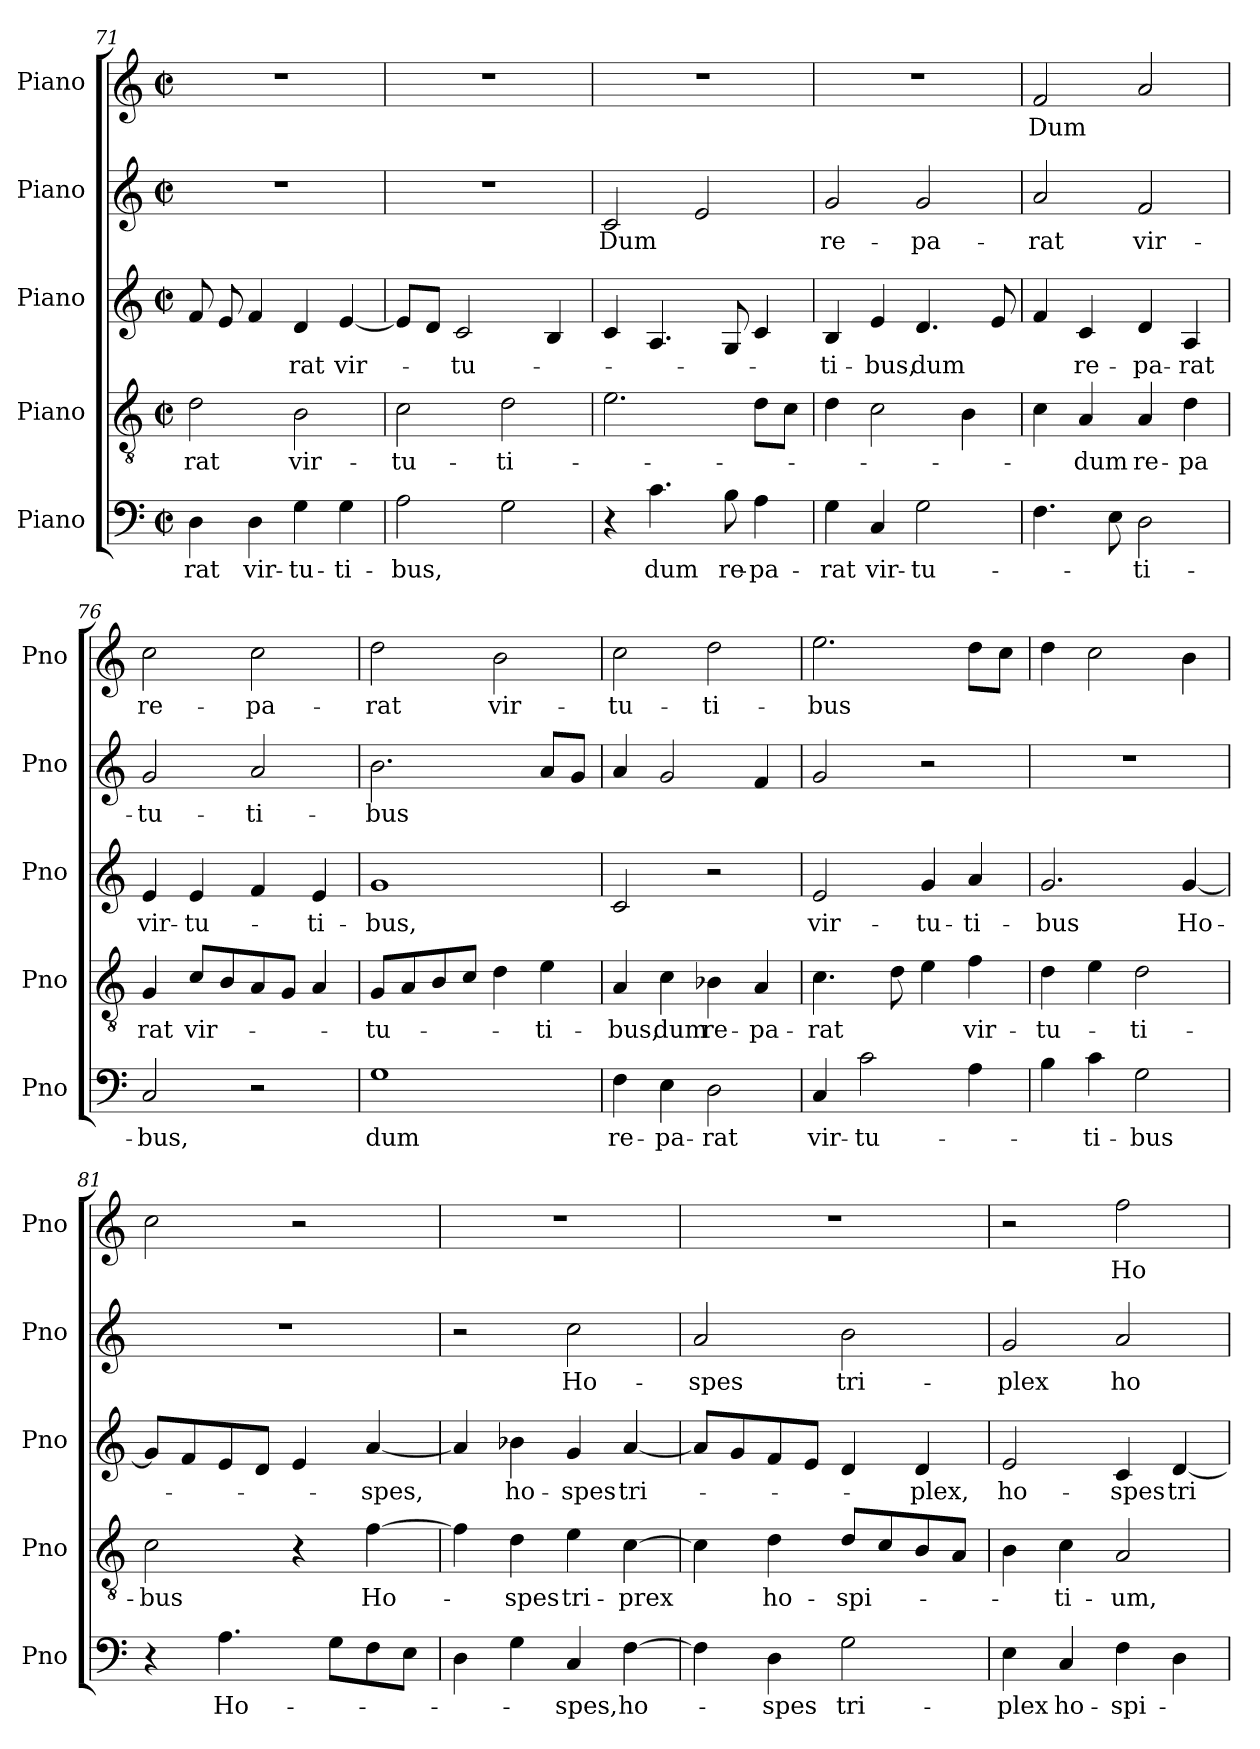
**kern	**text	**kern	**text	**kern	**text	**kern	**text	**kern	**text
*part5	*part5	*part4	*part4	*part3	*part3	*part2	*part2	*part1	*part1
*staff5	*staff5	*staff4	*staff4	*staff3	*staff3	*staff2	*staff2	*staff1	*staff1
*I"Piano	*	*I"Piano	*	*I"Piano	*	*I"Piano	*	*I"Piano	*
*I'Pno	*	*I'Pno	*	*I'Pno	*	*I'Pno	*	*I'Pno	*
*clefF4	*	*clefGv2	*	*clefG2	*	*clefG2	*	*clefG2	*
*k[]	*	*k[]	*	*k[]	*	*k[]	*	*k[]	*
*M2/2	*	*M2/2	*	*M2/2	*	*M2/2	*	*M2/2	*
*met(c|)	*	*met(c|)	*	*met(c|)	*	*met(c|)	*	*met(c|)	*
=71	=71	=71	=71	=71	=71	=71	=71	=71	=71
!	!LO:LY:b	!	!LO:LY:b	!	!	!	!	!	!
4D\	-rat	2d\	-rat	8f/	.	1r	.	1r	.
.	.	.	.	8e/	.	.	.	.	.
!	!LO:LY:b	!	!	!	!	!	!	!	!
4D\	vir-	.	.	4f/	.	.	.	.	.
!	!LO:LY:b	!	!LO:LY:b	!	!LO:LY:b	!	!	!	!
4G\	-tu-	2B\	vir-	4d/	-rat	.	.	.	.
!	!LO:LY:b	!	!	!	!LO:LY:b	!	!	!	!
4G\	-ti-	.	.	[4e/	vir-	.	.	.	.
=72	=72	=72	=72	=72	=72	=72	=72	=72	=72
!	!LO:LY:b	!	!LO:LY:b	!	!	!	!	!	!
2A\	-bus,	2c\	-tu-	8e/L]	.	1r	.	1r	.
.	.	.	.	8d/J	.	.	.	.	.
!	!	!	!	!	!LO:LY:b	!	!	!	!
.	.	.	.	2c/	-tu-	.	.	.	.
!	!	!	!LO:LY:b	!	!	!	!	!	!
2G\	.	2d\	-ti-	.	.	.	.	.	.
.	.	.	.	4B/	.	.	.	.	.
=73	=73	=73	=73	=73	=73	=73	=73	=73	=73
!	!	!	!	!	!	!	!LO:LY:b	!	!
4r	.	2.e\	.	4c/	.	2c/	Dum	1r	.
!	!LO:LY:b	!	!	!	!	!	!	!	!
4.c\	dum	.	.	4.A/	.	.	.	.	.
.	.	.	.	.	.	2e/	.	.	.
!	!LO:LY:b	!	!	!	!	!	!	!	!
8B\	re-	.	.	8G/	.	.	.	.	.
!	!LO:LY:b	!	!	!	!	!	!	!	!
4A\	-pa-	8d\L	.	4c/	.	.	.	.	.
.	.	8c\J	.	.	.	.	.	.	.
=74	=74	=74	=74	=74	=74	=74	=74	=74	=74
!	!LO:LY:b	!	!	!	!LO:LY:b	!	!LO:LY:b	!	!
4G\	-rat	4d\	.	4B/	-ti-	2g/	re-	1r	.
!	!LO:LY:b	!	!	!	!LO:LY:b	!	!	!	!
4C/	vir-	2c\	.	4e/	-bus,	.	.	.	.
!	!LO:LY:b	!	!	!	!LO:LY:b	!	!LO:LY:b	!	!
2G\	-tu-	.	.	4.d/	dum	2g/	-pa-	.	.
.	.	4B\	.	.	.	.	.	.	.
.	.	.	.	8e/	.	.	.	.	.
!!LO:LB:g=z
=75	=75	=75	=75	=75	=75	=75	=75	=75	=75
!	!	!	!	!	!	!	!LO:LY:b	!	!LO:LY:b
4.F\	.	4c\	.	4f/	.	2a/	-rat	2f/	Dum
!	!	!	!LO:LY:b	!	!LO:LY:b	!	!	!	!
.	.	4A/	-dum	4c/	re-	.	.	.	.
8E\	.	.	.	.	.	.	.	.	.
!	!LO:LY:b	!	!LO:LY:b	!	!LO:LY:b	!	!LO:LY:b	!	!
2D\	-ti-	4A/	re-	4d/	-pa-	2f/	vir-	2a/	.
!	!	!	!LO:LY:b	!	!LO:LY:b	!	!	!	!
.	.	4d\	-pa­	4A/	-rat	.	.	.	.
=76	=76	=76	=76	=76	=76	=76	=76	=76	=76
!	!LO:LY:b	!	!LO:LY:b	!	!LO:LY:b	!	!LO:LY:b	!	!LO:LY:b
2C/	-bus,	4G/	rat	4e/	vir-	2g/	-tu-	2cc\	re-
!	!	!	!LO:LY:b	!	!LO:LY:b	!	!	!	!
.	.	8c/L	vir-	4e/	-tu-	.	.	.	.
.	.	8B/	.	.	.	.	.	.	.
!	!	!	!	!	!	!	!LO:LY:b	!	!LO:LY:b
2r	.	8A/	.	4f/	.	2a/	-ti-	2cc\	-pa-
.	.	8G/J	.	.	.	.	.	.	.
!	!	!	!	!	!LO:LY:b	!	!	!	!
.	.	4A/	.	4e/	-ti-	.	.	.	.
=77	=77	=77	=77	=77	=77	=77	=77	=77	=77
!	!LO:LY:b	!	!LO:LY:b	!	!LO:LY:b	!	!LO:LY:b	!	!LO:LY:b
1G	dum	8G/L	-tu-	1g	-bus,	2.b\	-bus	2dd\	-rat
.	.	8A/	.	.	.	.	.	.	.
.	.	8B/	.	.	.	.	.	.	.
.	.	8c/J	.	.	.	.	.	.	.
!	!	!	!	!	!	!	!	!	!LO:LY:b
.	.	4d\	.	.	.	.	.	2b\	vir-
!	!	!	!LO:LY:b	!	!	!	!	!	!
.	.	4e\	-ti-	.	.	8a/L	.	.	.
.	.	.	.	.	.	8g/J	.	.	.
=78	=78	=78	=78	=78	=78	=78	=78	=78	=78
!	!LO:LY:b	!	!LO:LY:b	!	!	!	!	!	!LO:LY:b
4F\	re-	4A/	-bus,	2c/	.	4a/	.	2cc\	-tu-
!	!LO:LY:b	!	!LO:LY:b	!	!	!	!	!	!
4E\	-pa-	4c\	dum	.	.	2g/	.	.	.
!	!LO:LY:b	!	!LO:LY:b	!	!	!	!	!	!LO:LY:b
2D\	-rat	4B-X\	re-	2r	.	.	.	2dd\	-ti-
!	!	!	!LO:LY:b	!	!	!	!	!	!
.	.	4A/	-pa-	.	.	4f/	.	.	.
=79	=79	=79	=79	=79	=79	=79	=79	=79	=79
!	!LO:LY:b	!	!LO:LY:b	!	!LO:LY:b	!	!	!	!LO:LY:b
4C/	vir-	4.c\	-rat	2e/	vir-	2g/	.	2.ee\	-bus
!	!LO:LY:b	!	!	!	!	!	!	!	!
2c\	-tu-	.	.	.	.	.	.	.	.
.	.	8d\	.	.	.	.	.	.	.
!	!	!	!	!	!LO:LY:b	!	!	!	!
.	.	4e\	.	4g/	-tu-	2r	.	.	.
!	!	!	!LO:LY:b	!	!LO:LY:b	!	!	!	!
4A\	.	4f\	vir-	4a/	-ti-	.	.	8dd\L	.
.	.	.	.	.	.	.	.	8cc\J	.
=80	=80	=80	=80	=80	=80	=80	=80	=80	=80
!	!	!	!LO:LY:b	!	!LO:LY:b	!	!	!	!
4B\	.	4d\	-tu-	2.g/	-bus	1r	.	4dd\	.
!	!LO:LY:b	!	!	!	!	!	!	!	!
4c\	-ti-	4e\	.	.	.	.	.	2cc\	.
!	!LO:LY:b	!	!LO:LY:b	!	!	!	!	!	!
2G\	-bus	2d\	-ti-	.	.	.	.	.	.
!	!	!	!	!	!LO:LY:b	!	!	!	!
.	.	.	.	[4g/	Ho-	.	.	4b\	.
=81	=81	=81	=81	=81	=81	=81	=81	=81	=81
!	!	!	!LO:LY:b	!	!	!	!	!	!
4r	.	2c\	-bus	8g/L]	.	1r	.	2cc\	.
.	.	.	.	8f/	.	.	.	.	.
!	!LO:LY:b	!	!	!	!	!	!	!	!
4.A\	Ho-	.	.	8e/	.	.	.	.	.
.	.	.	.	8d/J	.	.	.	.	.
.	.	4r	.	4e/	.	.	.	2r	.
8G\L	.	.	.	.	.	.	.	.	.
!	!	!	!LO:LY:b	!	!LO:LY:b	!	!	!	!
8F\	.	[4f\	Ho-	[4a/	-spes,	.	.	.	.
8E\J	.	.	.	.	.	.	.	.	.
!!LO:LB:g=z
=82	=82	=82	=82	=82	=82	=82	=82	=82	=82
4D\	.	4f\]	.	4a/]	.	2r	.	1r	.
!	!	!	!LO:LY:b	!	!LO:LY:b	!	!	!	!
4G\	.	4d\	-spes	4b-X\	ho-	.	.	.	.
!	!LO:LY:b	!	!LO:LY:b	!	!LO:LY:b	!	!LO:LY:b	!	!
4C/	-spes,	4e\	tri-	4g/	-spes	2cc\	Ho-	.	.
!	!LO:LY:b	!	!LO:LY:b	!	!LO:LY:b	!	!	!	!
[4F\	ho-	[4c\	-prex	[4a/	tri-	.	.	.	.
=83	=83	=83	=83	=83	=83	=83	=83	=83	=83
!	!	!	!	!	!	!	!LO:LY:b	!	!
4F\]	.	4c\]	.	8a/L]	.	2a/	-spes	1r	.
.	.	.	.	8g/	.	.	.	.	.
!	!LO:LY:b	!	!LO:LY:b	!	!	!	!	!	!
4D\	-spes	4d\	ho-	8f/	.	.	.	.	.
.	.	.	.	8e/J	.	.	.	.	.
!	!LO:LY:b	!	!LO:LY:b	!	!	!	!LO:LY:b	!	!
2G\	tri-	8d/L	-spi-	4d/	.	2b\	tri-	.	.
.	.	8c/	.	.	.	.	.	.	.
!	!	!	!	!	!LO:LY:b	!	!	!	!
.	.	8B/	.	4d/	-plex,	.	.	.	.
.	.	8A/J	.	.	.	.	.	.	.
=84	=84	=84	=84	=84	=84	=84	=84	=84	=84
!	!LO:LY:b	!	!	!	!LO:LY:b	!	!LO:LY:b	!	!
4E\	-plex	4B\	.	2e/	ho-	2g/	-plex	2r	.
!	!LO:LY:b	!	!LO:LY:b	!	!	!	!	!	!
4C/	ho-	4c\	-ti-	.	.	.	.	.	.
!	!LO:LY:b	!	!LO:LY:b	!	!LO:LY:b	!	!LO:LY:b	!	!LO:LY:b
4F\	-spi-	2A/	-um,	4c/	-spes	2a/	ho-	2ff\	Ho-
!	!	!	!	!	!LO:LY:b	!	!	!	!
4D\	.	.	.	[4d/	tri-	.	.	.	.
=	=	=	=	=	=	=	=	=	=
*-	*-	*-	*-	*-	*-	*-	*-	*-	*-
